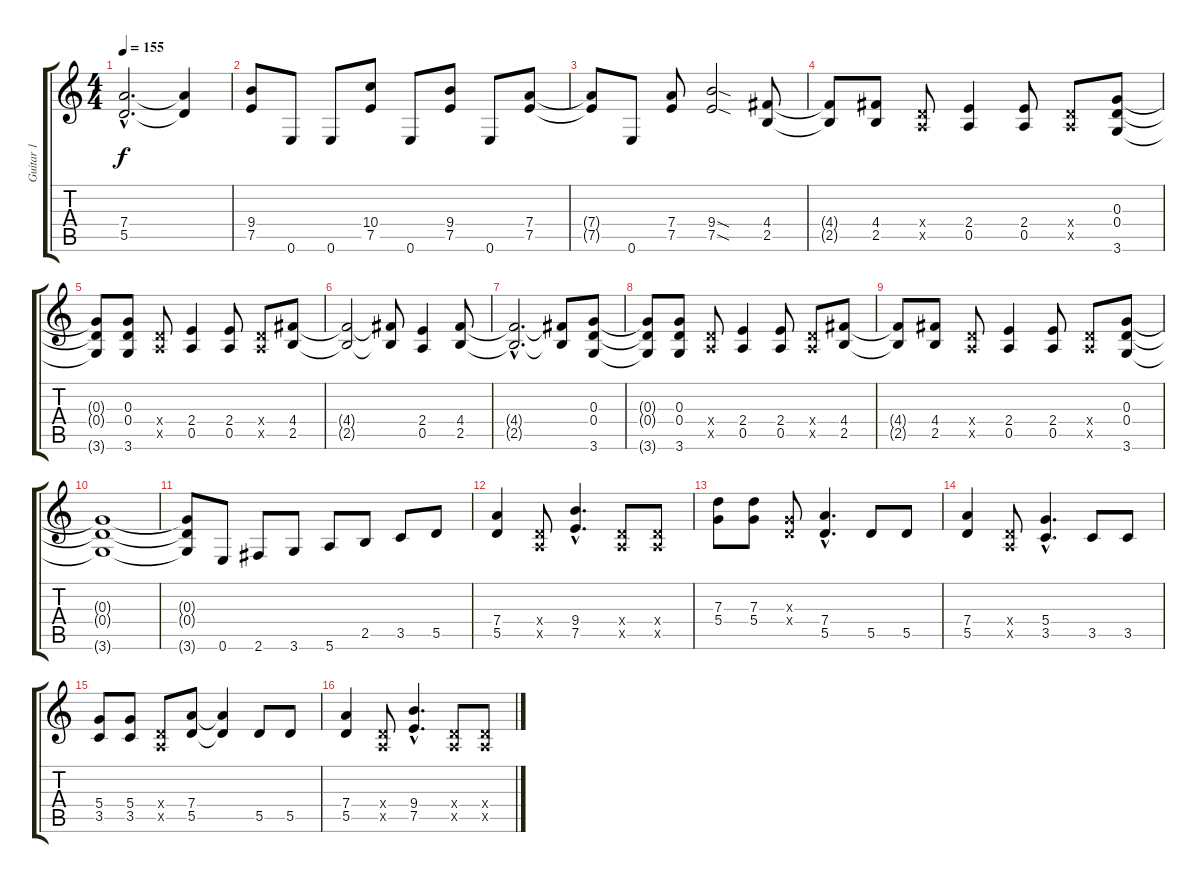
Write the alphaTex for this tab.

\track ("Guitar 1" "Guitar 1") {instrument distortionguitar}
\staff {score tabs}
\tuning (E4 B3 G3 D3 A2 E2) {hide}
\ts (4 4)
\tempo 155
\clef g2
\ks c
(7.4{hac t} 5.5{hac t}).2{d dy f} (7.4{t} 5.5{t}).4 |
(9.4 7.5).8 0.6.8 0.6.8 (10.4 7.5).8 0.6.8 (9.4 7.5).8 0.6.8 (7.4 7.5).8 |
(7.4{t} 7.5{t}).8 0.6.8 (7.4 7.5).8 (9.4{sod} 7.5{sod}).2 (4.4 2.5).8 |
(4.4{t} 2.5{t}).8 (4.4 2.5).8 (0.4{x} 0.5{x}).8 (2.4 0.5).4 (2.4 0.5).8 (0.4{x} 0.5{x}).8 (0.3 0.4 3.6).8 |
(0.3{t} 0.4{t} 3.6{t}).8 (0.3 0.4 3.6).8 (0.4{x} 0.5{x}).8 (2.4 0.5).4 (2.4 0.5).8 (0.4{x} 0.5{x}).8 (4.4 2.5).8 |
(4.4{t} 2.5{t}).2 (4.4{t} 2.5{t}).8 (2.4 0.5).4 (4.4 2.5).8 |
(4.4{hac t} 2.5{hac t}).2{d} (4.4{t} 2.5{t}).8 (0.3 0.4 3.6).8 |
(0.3{t} 0.4{t} 3.6{t}).8 (0.3 0.4 3.6).8 (0.4{x} 0.5{x}).8 (2.4 0.5).4 (2.4 0.5).8 (0.4{x} 0.5{x}).8 (4.4 2.5).8 |
(4.4{t} 2.5{t}).8 (4.4 2.5).8 (0.4{x} 0.5{x}).8 (2.4 0.5).4 (2.4 0.5).8 (0.4{x} 0.5{x}).8 (0.3 0.4 3.6).8 |
(0.3{t} 0.4{t} 3.6{t}).1 |
(0.3{t} 0.4{t} 3.6{t}).8 0.6.8 2.6.8 3.6.8 5.6.8 2.5.8 3.5.8 5.5.8 |
(7.4 5.5).4 (0.4{x} 0.5{x}).8 (9.4{hac} 7.5{hac}).4{d} (0.4{x} 0.5{x}).8 (0.4{x} 0.5{x}).8 |
(7.3 5.4).8 (7.3 5.4).8 (0.3{x} 0.4{x}).8 (7.4{hac} 5.5{hac}).4{d} 5.5.8 5.5.8 |
(7.4 5.5).4 (0.4{x} 0.5{x}).8 (5.4{hac} 3.5{hac}).4{d} 3.5.8 3.5.8 |
(5.4 3.5).8 (5.4 3.5).8 (0.4{x} 0.5{x}).8 (7.4 5.5).8 (7.4{t} 5.5{t}).4 5.5.8 5.5.8 |
(7.4 5.5).4 (0.4{x} 0.5{x}).8 (9.4{hac} 7.5{hac}).4{d} (0.4{x} 0.5{x}).8 (0.4{x} 0.5{x}).8
